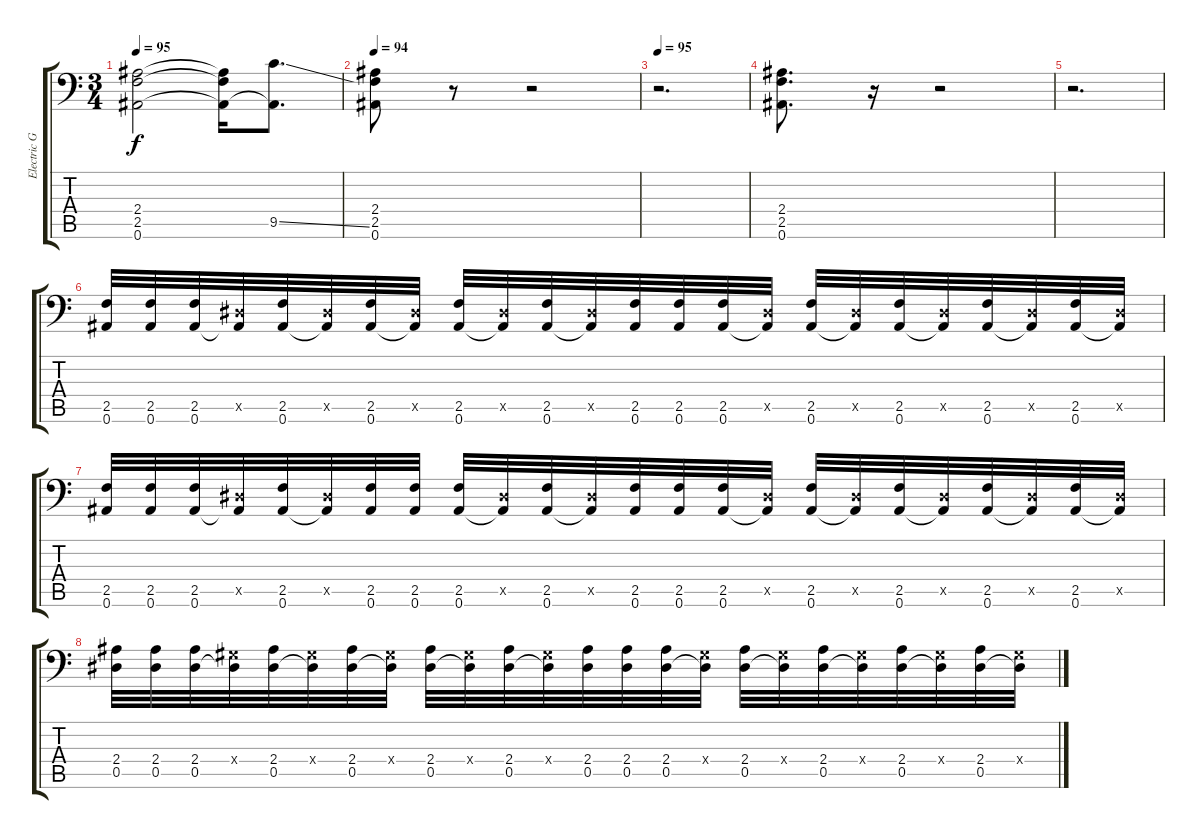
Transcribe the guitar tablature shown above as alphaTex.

\track ("Electric Guitar 4" "Electric G") {instrument distortionguitar}
\staff {score tabs}
\tuning (Bb3 F3 Db3 Ab2 Eb2 Bb1) {hide}
\ts (3 4)
\tempo 95
\clef f4
\ks c
(2.4{t} 2.5{t} 0.6{t}).2{dy f volume 12} (2.4{t} 2.5{t} 0.6{t}).16 (9.5{ss} 0.6{t}).8{d} |
\tempo 94
(2.4 2.5 0.6).8{volume 15} r.8 r.2 |
\tempo 95
r.2{d} |
(2.4 2.5 0.6).8{d} r.16 r.2 |
r.2{d} |
(2.5 0.6).32 (2.5 0.6).32 (2.5 0.6).32 (0.5{x} 0.6{t}).32 (2.5 0.6).32 (0.5{x} 0.6{t}).32 (2.5 0.6).32 (0.5{x} 0.6{t}).32 (2.5 0.6).32 (0.5{x} 0.6{t}).32 (2.5 0.6).32 (0.5{x} 0.6{t}).32 (2.5 0.6).32 (2.5 0.6).32 (2.5 0.6).32 (0.5{x} 0.6{t}).32 (2.5 0.6).32 (0.5{x} 0.6{t}).32 (2.5 0.6).32 (0.5{x} 0.6{t}).32 (2.5 0.6).32 (0.5{x} 0.6{t}).32 (2.5 0.6).32 (0.5{x} 0.6{t}).32 |
(2.5 0.6).32 (2.5 0.6).32 (2.5 0.6).32 (0.5{x} 0.6{t}).32 (2.5 0.6).32 (0.5{x} 0.6{t}).32 (2.5 0.6).32 (2.5 0.6).32 (2.5 0.6).32 (0.5{x} 0.6{t}).32 (2.5 0.6).32 (0.5{x} 0.6{t}).32 (2.5 0.6).32 (2.5 0.6).32 (2.5 0.6).32 (0.5{x} 0.6{t}).32 (2.5 0.6).32 (0.5{x} 0.6{t}).32 (2.5 0.6).32 (0.5{x} 0.6{t}).32 (2.5 0.6).32 (0.5{x} 0.6{t}).32 (2.5 0.6).32 (0.5{x} 0.6{t}).32 |
(2.4 0.5).32 (2.4 0.5).32 (2.4 0.5).32 (0.4{x} 0.5{t}).32 (2.4 0.5).32 (0.4{x} 0.5{t}).32 (2.4 0.5).32 (0.4{x} 0.5{t}).32 (2.4 0.5).32 (0.4{x} 0.5{t}).32 (2.4 0.5).32 (0.4{x} 0.5{t}).32 (2.4 0.5).32 (2.4 0.5).32 (2.4 0.5).32 (0.4{x} 0.5{t}).32 (2.4 0.5).32 (0.4{x} 0.5{t}).32 (2.4 0.5).32 (0.4{x} 0.5{t}).32 (2.4 0.5).32 (0.4{x} 0.5{t}).32 (2.4 0.5).32 (0.4{x} 0.5{t}).32
